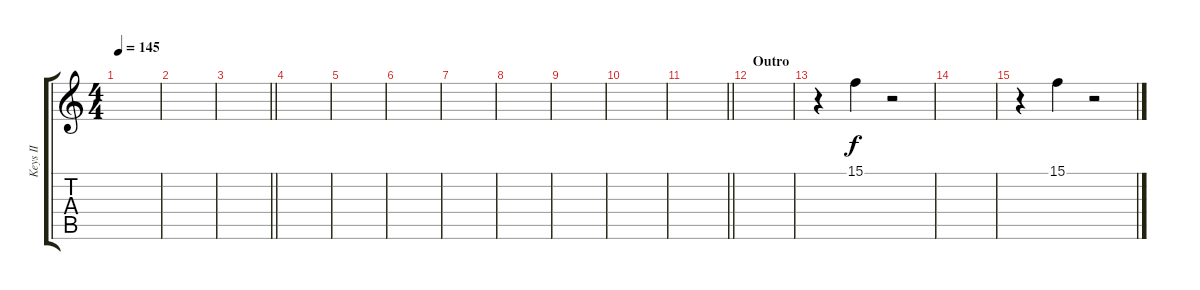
\track ("Keys II" "Keys II") {instrument tubularbells}
\staff {score tabs}
\tuning (D4 A3 F3 C3 G2 C2) {hide}
\ts (4 4)
\tempo 145
\clef g2
\ks c
|
|
\barLineRight lightlight
|
|
|
|
|
|
|
|
\barLineRight lightlight
|
\section ("" "Outro")
|
r.4 15.1.4 r.2 |
|
r.4 15.1.4 r.2
